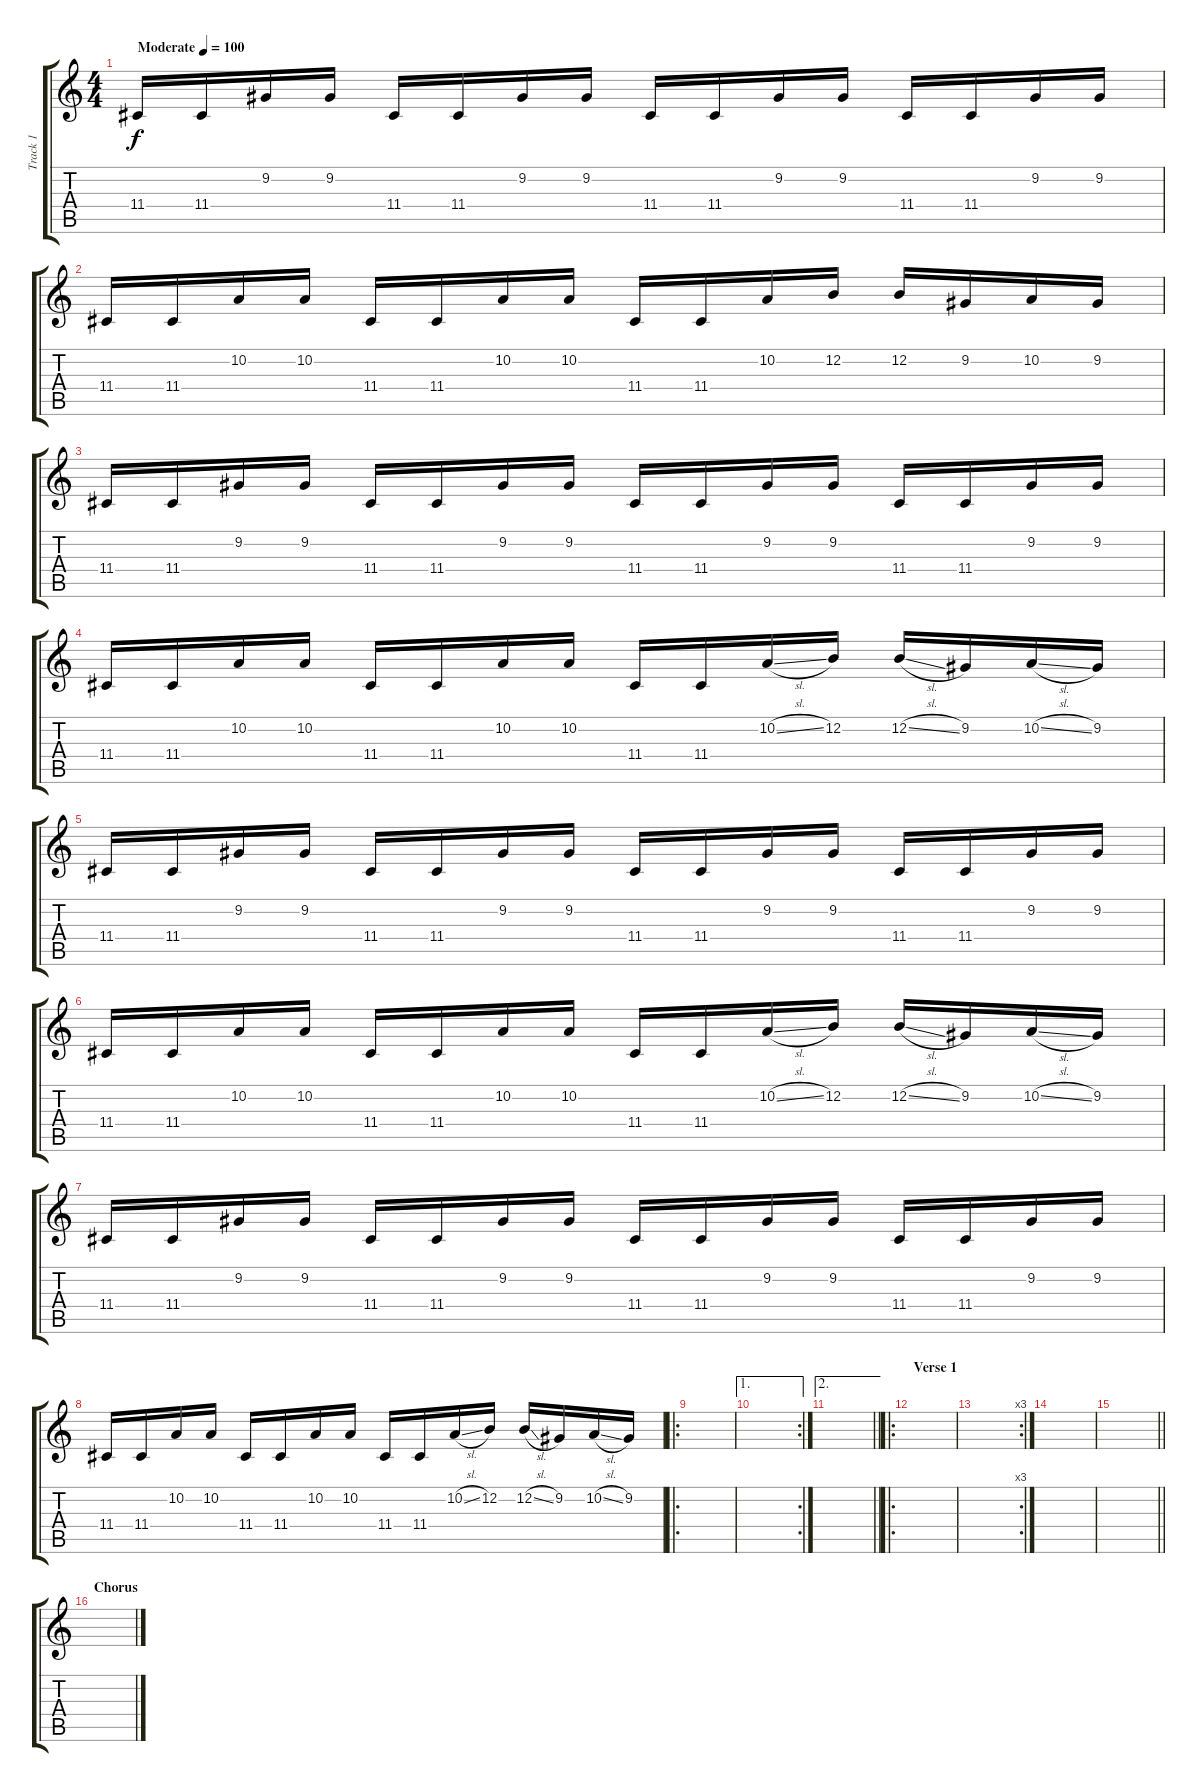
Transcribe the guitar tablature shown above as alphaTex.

\track ("Track 1" "Track 1") {instrument violin}
\staff {score tabs}
\tuning (E4 B3 G3 D3 A2 E2) {hide}
\ts (4 4)
\tempo (100 "Moderate")
\clef g2
\ks c
11.4.16{dy f instrument violin} 11.4.16 9.2.16 9.2.16 11.4.16 11.4.16 9.2.16 9.2.16 11.4.16 11.4.16 9.2.16 9.2.16 11.4.16 11.4.16 9.2.16 9.2.16 |
11.4.16 11.4.16 10.2.16 10.2.16 11.4.16 11.4.16 10.2.16 10.2.16 11.4.16 11.4.16 10.2.16 12.2.16 12.2.16 9.2.16 10.2.16 9.2.16 |
11.4.16 11.4.16 9.2.16 9.2.16 11.4.16 11.4.16 9.2.16 9.2.16 11.4.16 11.4.16 9.2.16 9.2.16 11.4.16 11.4.16 9.2.16 9.2.16 |
11.4.16 11.4.16 10.2.16 10.2.16 11.4.16 11.4.16 10.2.16 10.2.16 11.4.16 11.4.16 10.2{sl}.16 12.2.16 12.2{sl}.16 9.2.16 10.2{sl}.16 9.2.16 |
11.4.16 11.4.16 9.2.16 9.2.16 11.4.16 11.4.16 9.2.16 9.2.16 11.4.16 11.4.16 9.2.16 9.2.16 11.4.16 11.4.16 9.2.16 9.2.16 |
11.4.16 11.4.16 10.2.16 10.2.16 11.4.16 11.4.16 10.2.16 10.2.16 11.4.16 11.4.16 10.2{sl}.16 12.2.16 12.2{sl}.16 9.2.16 10.2{sl}.16 9.2.16 |
11.4.16 11.4.16 9.2.16 9.2.16 11.4.16 11.4.16 9.2.16 9.2.16 11.4.16 11.4.16 9.2.16 9.2.16 11.4.16 11.4.16 9.2.16 9.2.16 |
11.4.16 11.4.16 10.2.16 10.2.16 11.4.16 11.4.16 10.2.16 10.2.16 11.4.16 11.4.16 10.2{sl}.16 12.2.16 12.2{sl}.16 9.2.16 10.2{sl}.16 9.2.16 |
\ro
|
\ae 1
\rc 2
|
\ae 2
\barLineRight lightlight
|
\ro
\section ("" "Verse 1")
|
\rc 3
|
|
\barLineRight lightlight
|
\section ("" "Chorus")
